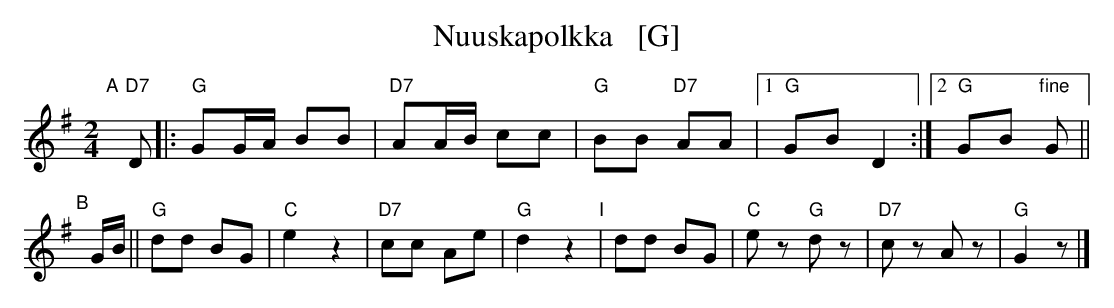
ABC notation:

X:1
T: Nuuskapolkka   [G]
M: 2/4
L: 1/8
K: G
"A"[|]\
"D7"D \
|: "G"GG/A/ BB | "D7"AA/B/ cc | "G"BB "D7"AA |1 "G"GB D2 :|2 "G"GB "fine"G ||
"^B"[|] G/B/ \
|| "G"dd BG | "C"e2 z2 | "D7"cc Ae | "G"d2 z2 \
"I"\
| dd BG | "C"ez "G"dz | "D7"cz Az | "G"G2z |]
